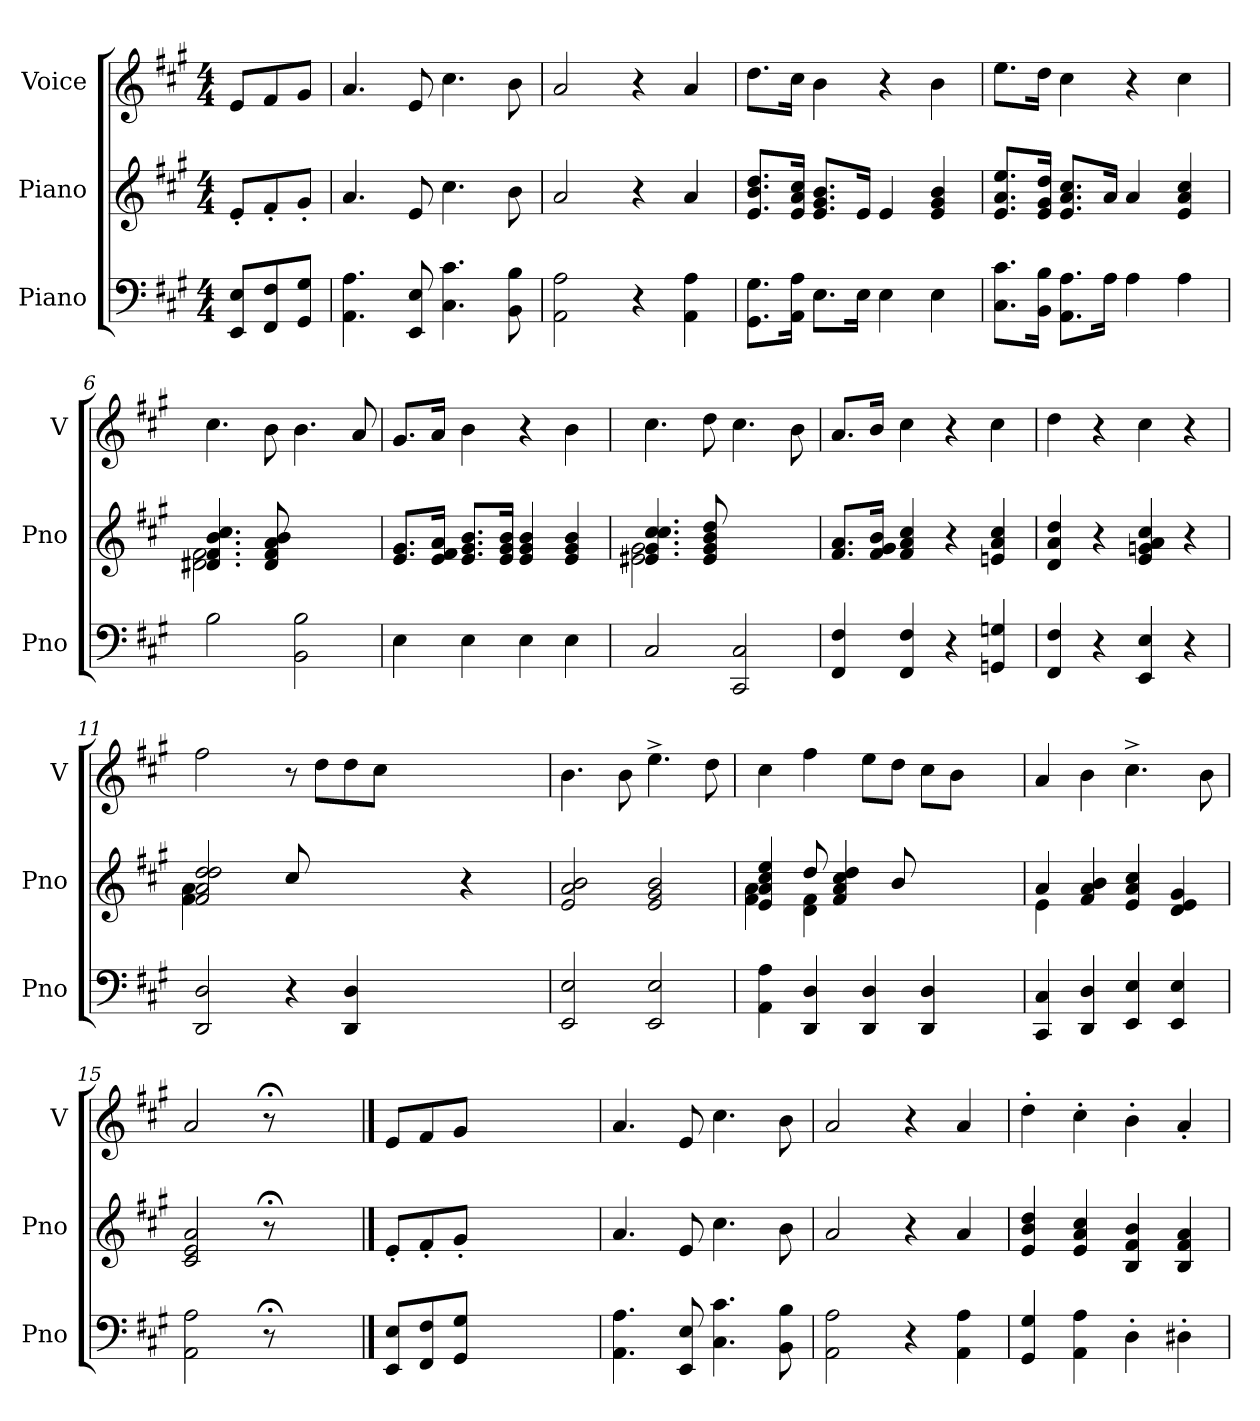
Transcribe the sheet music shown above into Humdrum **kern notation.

**kern	**kern	**kern
*part3	*part2	*part1
*staff3	*staff2	*staff1
*I"Piano	*I"Piano	*I"Voice
*I'Pno	*I'Pno	*I'V
*clefF4	*clefG2	*clefG2
*k[f#c#g#]	*k[f#c#g#]	*k[f#c#g#]
*M4/4	*M4/4	*M4/4
*MM104	*MM104	*MM104
=1	=1	=1
8EE/ 8E/L	8e'/L	8e/L
8FF#/ 8F#/	8f#'/	8f#/
8GG#/ 8G#/J	8g#'/J	8g#/J
=2	=2	=2
4.AA\ 4.A\	4.a/	4.a/
8EE/ 8E/	8e/	8e/
4.C#\ 4.c#\	4.cc#\	4.cc#\
8BB\ 8B\	8b\	8b\
=3	=3	=3
2AA\ 2A\	2a/	2a/
4r	4r	4r
4AA\ 4A\	4a/	4a/
=4	=4	=4
8.GG#\ 8.G#\L	8.e/ 8.b/ 8.dd/L	8.dd\L
16AA\ 16A\Jk	16e/ 16a/ 16cc#/Jk	16cc#\Jk
8.E\L	8.e/ 8.g#/ 8.b/L	4b\
16E\Jk	16e/Jk	.
4E\	4e/	4r
4E\	4e/ 4g#/ 4b/	4b\
=5	=5	=5
8.C#\ 8.c#\L	8.e/ 8.a/ 8.ee/L	8.ee\L
16BB\ 16B\Jk	16e/ 16g#/ 16dd/Jk	16dd\Jk
8.AA\ 8.A\L	8.e/ 8.a/ 8.cc#/L	4cc#\
16A\Jk	16a/Jk	.
4A\	4a/	4r
4A\	4e/ 4a/ 4cc#/	4cc#\
=6	=6	=6
*	*^	*
2B\	4.d#X/ 4.f#/ 4.b/ 4.cc#/	2d#\ 2f#\	4.cc#\
.	8d#/ 8f#/ 8a/ 8b/	.	8b\
2BB\ 2B\	2ryy	2ryy	4.b\
.	.	.	8a/
*	*v	*v	*
!!LO:LB:g=z
=7	=7	=7
4E\	8.e/ 8.g#/L	8.g#/L
.	16e/ 16f#/ 16a/Jk	16a/Jk
4E\	8.e/ 8.g#/ 8.b/L	4b\
.	16e/ 16g#/ 16b/Jk	.
4E\	4e/ 4g#/ 4b/	4r
4E\	4e/ 4g#/ 4b/	4b\
=8	=8	=8
*	*^	*
2C#/	4.e#X/ 4.g#/ 4.cc#/ 4.cc#/	2e#\ 2g#\	4.cc#\
.	8e#/ 8g#/ 8b/ 8dd/	.	8dd\
2CC#/ 2C#/	2ryy	2ryy	4.cc#\
.	.	.	8b\
*	*v	*v	*
=9	=9	=9
4FF#/ 4F#/	8.f#/ 8.a/L	8.a/L
.	16f#/ 16g#/ 16b/Jk	16b/Jk
4FF#/ 4F#/	4f#/ 4a/ 4cc#/	4cc#\
4r	4r	4r
4GGn/ 4Gn/	4en/ 4a/ 4cc#/	4cc#\
=10	=10	=10
4FF#/ 4F#/	4d/ 4a/ 4dd/	4dd\
4r	4r	4r
4EE/ 4E/	4e/ 4gn/ 4a/ 4cc#/	4cc#\
4r	4r	4r
=11	=11	=11
*	*^	*
2DD/ 2D/	2f#/ 2a/ 2dd/ 2dd/	4f#\ 4a\	2ff#\
.	.	2.ryy	.
4r	8cc#/	.	8r
.	2.ryy	.	8dd\L
4DD/ 4D/	.	.	8dd\
.	.	.	8cc#\J
2..ryy	.	2..ryy	2..ryy
.	4r	.	.
.	4ryy	.	.
*	*v	*v	*
=12	=12	=12
2EE/ 2E/	2e/ 2a/ 2b/	4.b\
.	.	8b\
2EE/ 2E/	2e/ 2g#/ 2b/	4.ee^\
.	.	8dd\
!!LO:LB:g=z
=13	=13	=13
*	*^	*
4AA\ 4A\	4e/ 4a/ 4cc#/ 4ee/	4f#\ 4a\	4cc#\
4DD/ 4D/	8dd/	4d\ 4f#\	4ff#\
.	4f#/ 4a/ 4cc#/ 4dd/	.	.
4DD/ 4D/	.	2ryy	8ee\L
.	8b/	.	8dd\J
4DD/ 4D/	2ryy	.	8cc#\L
.	.	.	8b\J
4ryy	.	4ryy	4ryy
=14	=14	=14	=14
4CC#/ 4C#/	4a/	4e\	4a/
4DD/ 4D/	4f#/ 4a/ 4b/	2.ryy	4b\
4EE/ 4E/	4e/ 4a/ 4cc#/	.	4.cc#^\
4EE/ 4E/	4d/ 4e/ 4g#/	.	.
.	.	.	8b\
*	*v	*v	*
=15	=15	=15
2AA\ 2A\	2c#/ 2e/ 2a/	2a/
8r;	8r;	8r;
4.ryy	4.ryy	4.ryy
==16	==16	==16
8EE/ 8E/L	8e'/L	8e/L
8FF#/ 8F#/	8f#'/	8f#/
8GG#/ 8G#/J	8g#'/J	8g#/J
2ryy	2ryy	2ryy
8ryy	8ryy	8ryy
=17	=17	=17
4.AA\ 4.A\	4.a/	4.a/
8EE/ 8E/	8e/	8e/
4.C#\ 4.c#\	4.cc#\	4.cc#\
8BB\ 8B\	8b\	8b\
=18	=18	=18
2AA\ 2A\	2a/	2a/
4r	4r	4r
4AA\ 4A\	4a/	4a/
=19	=19	=19
4GG#/ 4G#/	4e/ 4b/ 4dd/	4dd'\
4AA\ 4A\	4e/ 4a/ 4cc#/	4cc#'\
4D'\	4B/ 4f#/ 4b/	4b'\
4D#X'\	4B/ 4f#/ 4a/	4a'/
=	=	=
*-	*-	*-
